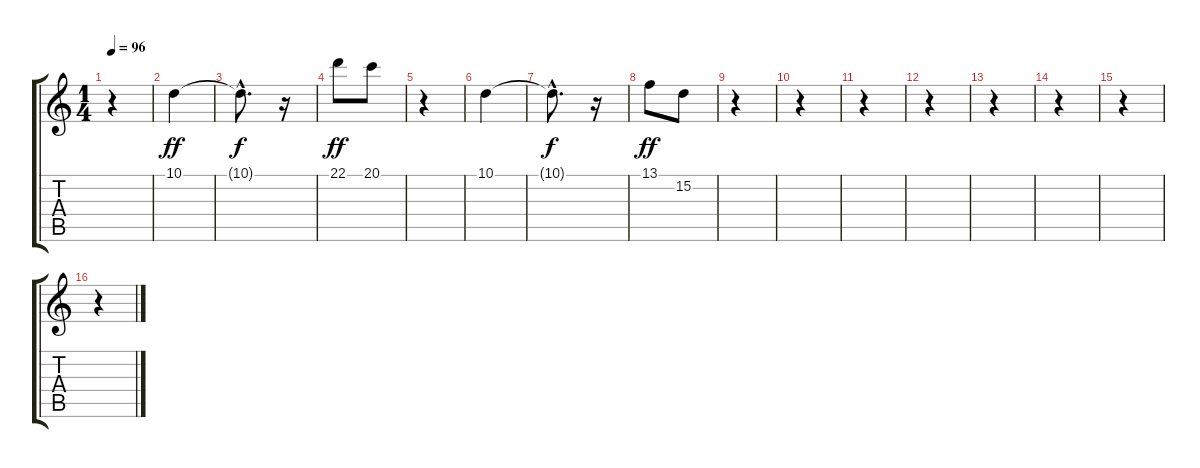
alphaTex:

\track "" {instrument lead2sawtooth}
\staff {score tabs}
\tuning (E4 B3 G3 D3 A2 E2) {hide}
\ts (1 4)
\tempo 96
\clef g2
\ks c
r.4{dy ff} |
10.1.4 |
10.1{hac t}.8{d dy f} r.16 |
22.1.8{dy ff} 20.1.8 |
r.4 |
10.1.4 |
10.1{hac t}.8{d dy f} r.16 |
13.1.8{dy ff} 15.2.8 |
r.4 |
r.4 |
r.4 |
r.4 |
r.4 |
r.4 |
r.4 |
r.4
